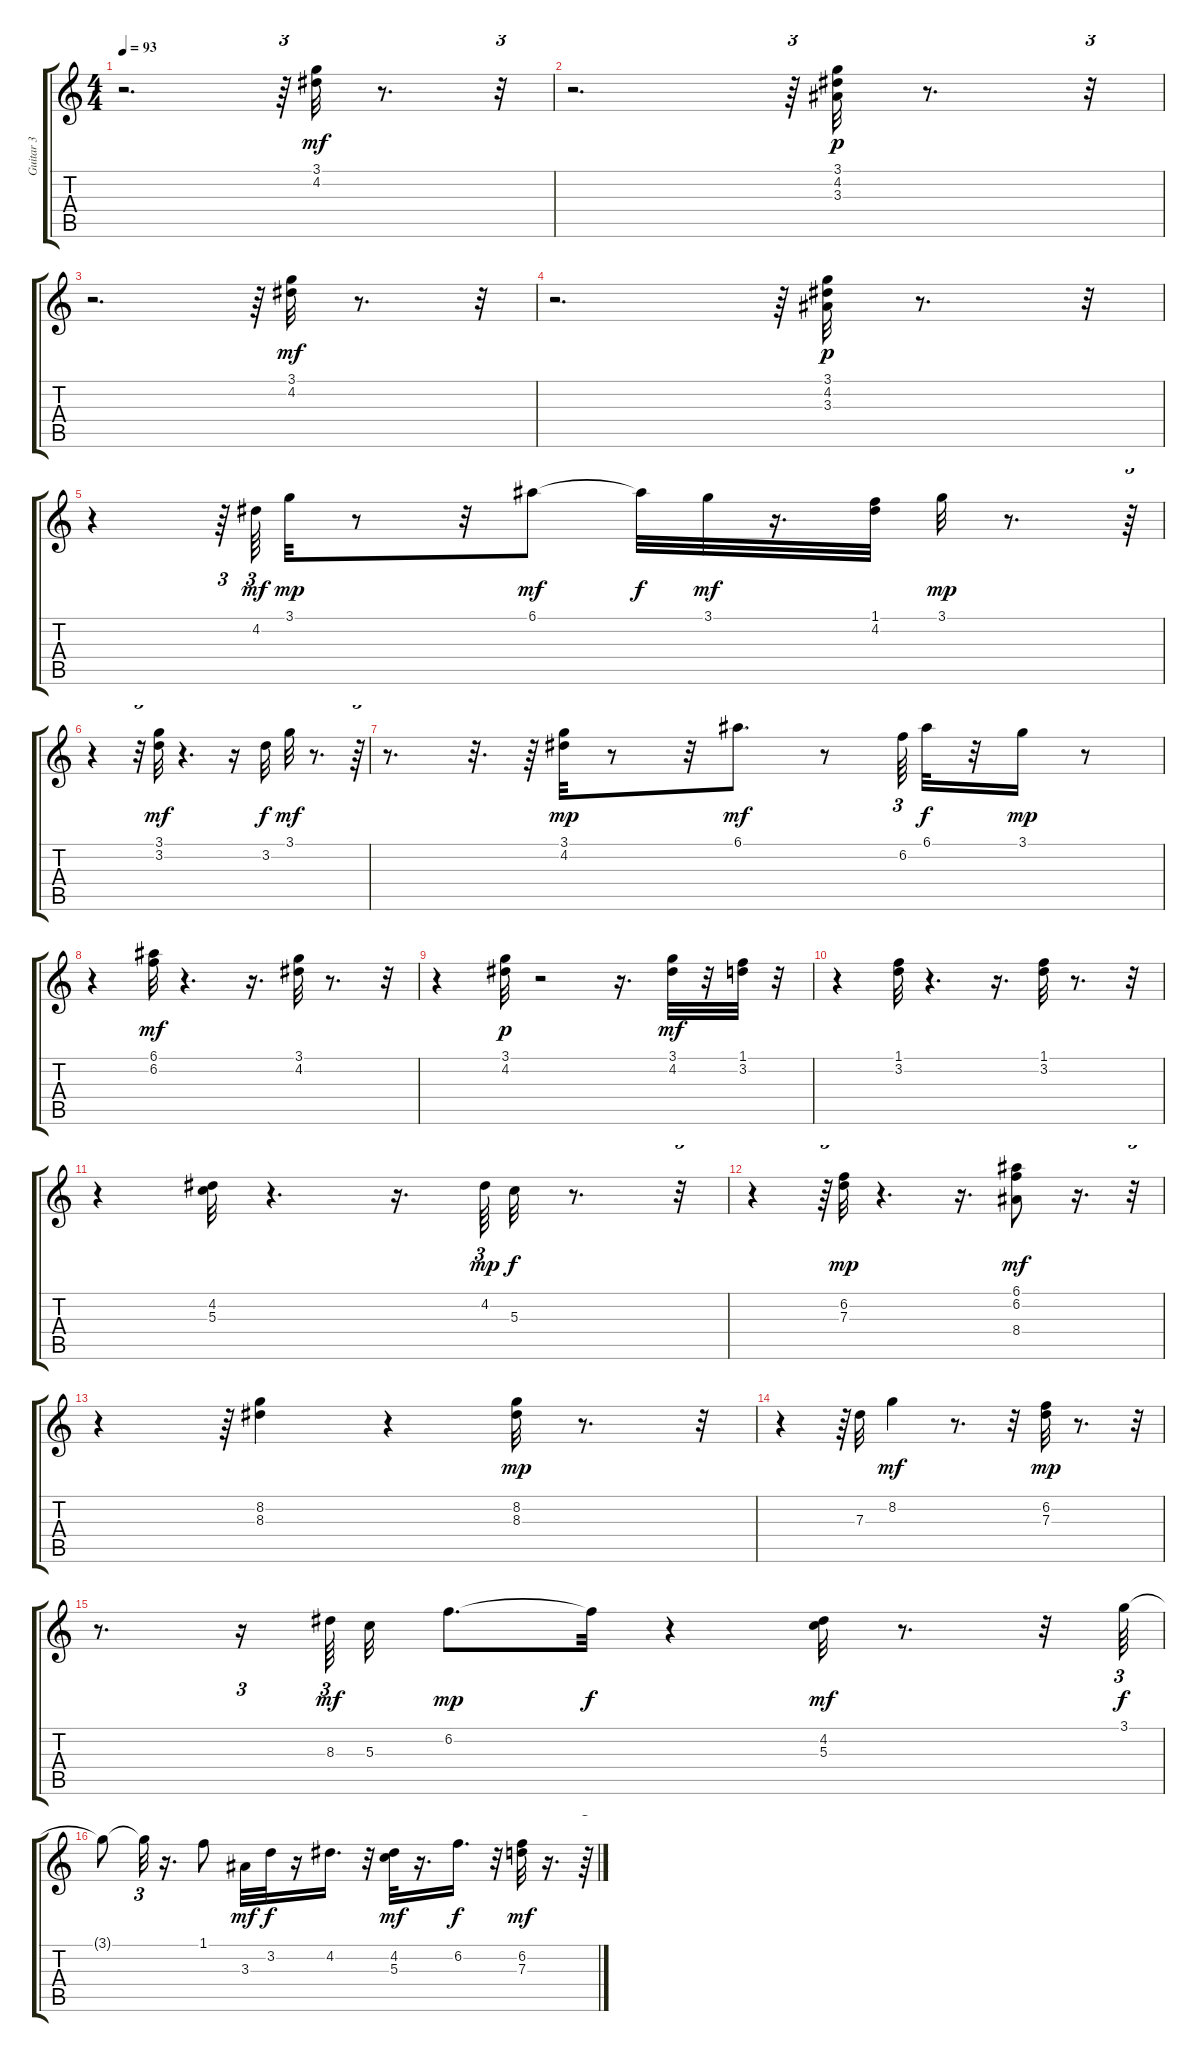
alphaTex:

\track ("Guitar 3" "Guitar 3") {instrument electricguitarmuted}
\staff {score tabs}
\tuning (E4 B3 G3 D3 A2 E2) {hide}
\ts (4 4)
\tempo 93
\clef g2
\ks c
r.2{d dy p} r.64{tu (3 2)} (3.1 4.2).32{dy mf} r.8{d} r.32{tu (3 2)} |
r.2{d} r.64{tu (3 2)} (3.1 4.2 3.3).32{dy p} r.8{d} r.32{tu (3 2)} |
r.2{d} r.64{tu (3 2)} (3.1 4.2).32{dy mf} r.8{d} r.32{tu (3 2)} |
r.2{d} r.64{tu (3 2)} (3.1 4.2 3.3).32{dy p} r.8{d} r.32{tu (3 2)} |
r.4 r.64{tu (3 2)} 4.2.64{tu (3 2) dy mf} 3.1.32{dy mp} r.8 r.32 6.1.8{dy mf} 6.1{t}.32{dy f} 3.1.32{dy mf} r.16{d} (1.1 4.2).32 3.1.32{dy mp} r.8{d} r.64{tu (3 2)} |
r.4 r.32{tu (3 2)} (3.1 3.2).32{dy mf} r.4{d} r.16 3.2.32{dy f} 3.1.32{dy mf} r.8{d} r.64{tu (3 2)} |
r.8{d} r.32{d} r.64 (3.1 4.2).32{dy mp} r.8 r.32 6.1.8{d dy mf} r.8 6.2.64{tu (3 2)} 6.1.32{dy f} r.32 3.1.16{dy mp} r.8 |
r.4 (6.1 6.2).32{dy mf} r.4{d} r.16{d} (3.1 4.2).32 r.8{d} r.32 |
r.4 (3.1 4.2).32{dy p} r.2 r.16{d} (3.1 4.2).32{dy mf} r.32 (1.1 3.2).32 r.32 |
r.4 (1.1 3.2).32 r.4{d} r.16{d} (1.1 3.2).32 r.8{d} r.32 |
r.4 (4.2 5.3).32 r.4{d} r.16{d} 4.2.64{tu (3 2) dy mp} 5.3.32{dy f} r.8{d} r.32{tu (3 2)} |
r.4 r.64{tu (3 2)} (6.2 7.3).32{dy mp} r.4{d} r.16{d} (6.1 6.2 8.4).8{dy mf} r.16{d} r.32{tu (3 2)} |
r.4 r.64{tu (3 2)} (8.2 8.3).4 r.4 (8.2 8.3).32{dy mp} r.8{d} r.32{tu (3 2)} |
r.4 r.64{tu (3 2)} 7.3.32 8.2.4{dy mf} r.8{d} r.32 (6.2 7.3).32{dy mp} r.8{d} r.32{tu (3 2)} |
r.8{d} r.16{tu (3 2)} 8.3.64{tu (3 2) dy mf} 5.3.32 6.2.8{d dy mp} 6.2{t}.32{dy f} r.4 (4.2 5.3).32{dy mf} r.8{d} r.32 3.1.64{tu (3 2) dy f} |
3.1{t}.8 3.1{t}.32{tu (3 2)} r.16{d} 1.1.8 3.3.32{dy mf} 3.2.32{dy f} r.16 4.2.16{d} r.32 (4.2 5.3).32{dy mf} r.16{d} 6.2.16{d dy f} r.32 (6.2 7.3).32{dy mf} r.16{d} r.64{tu (3 2)}
